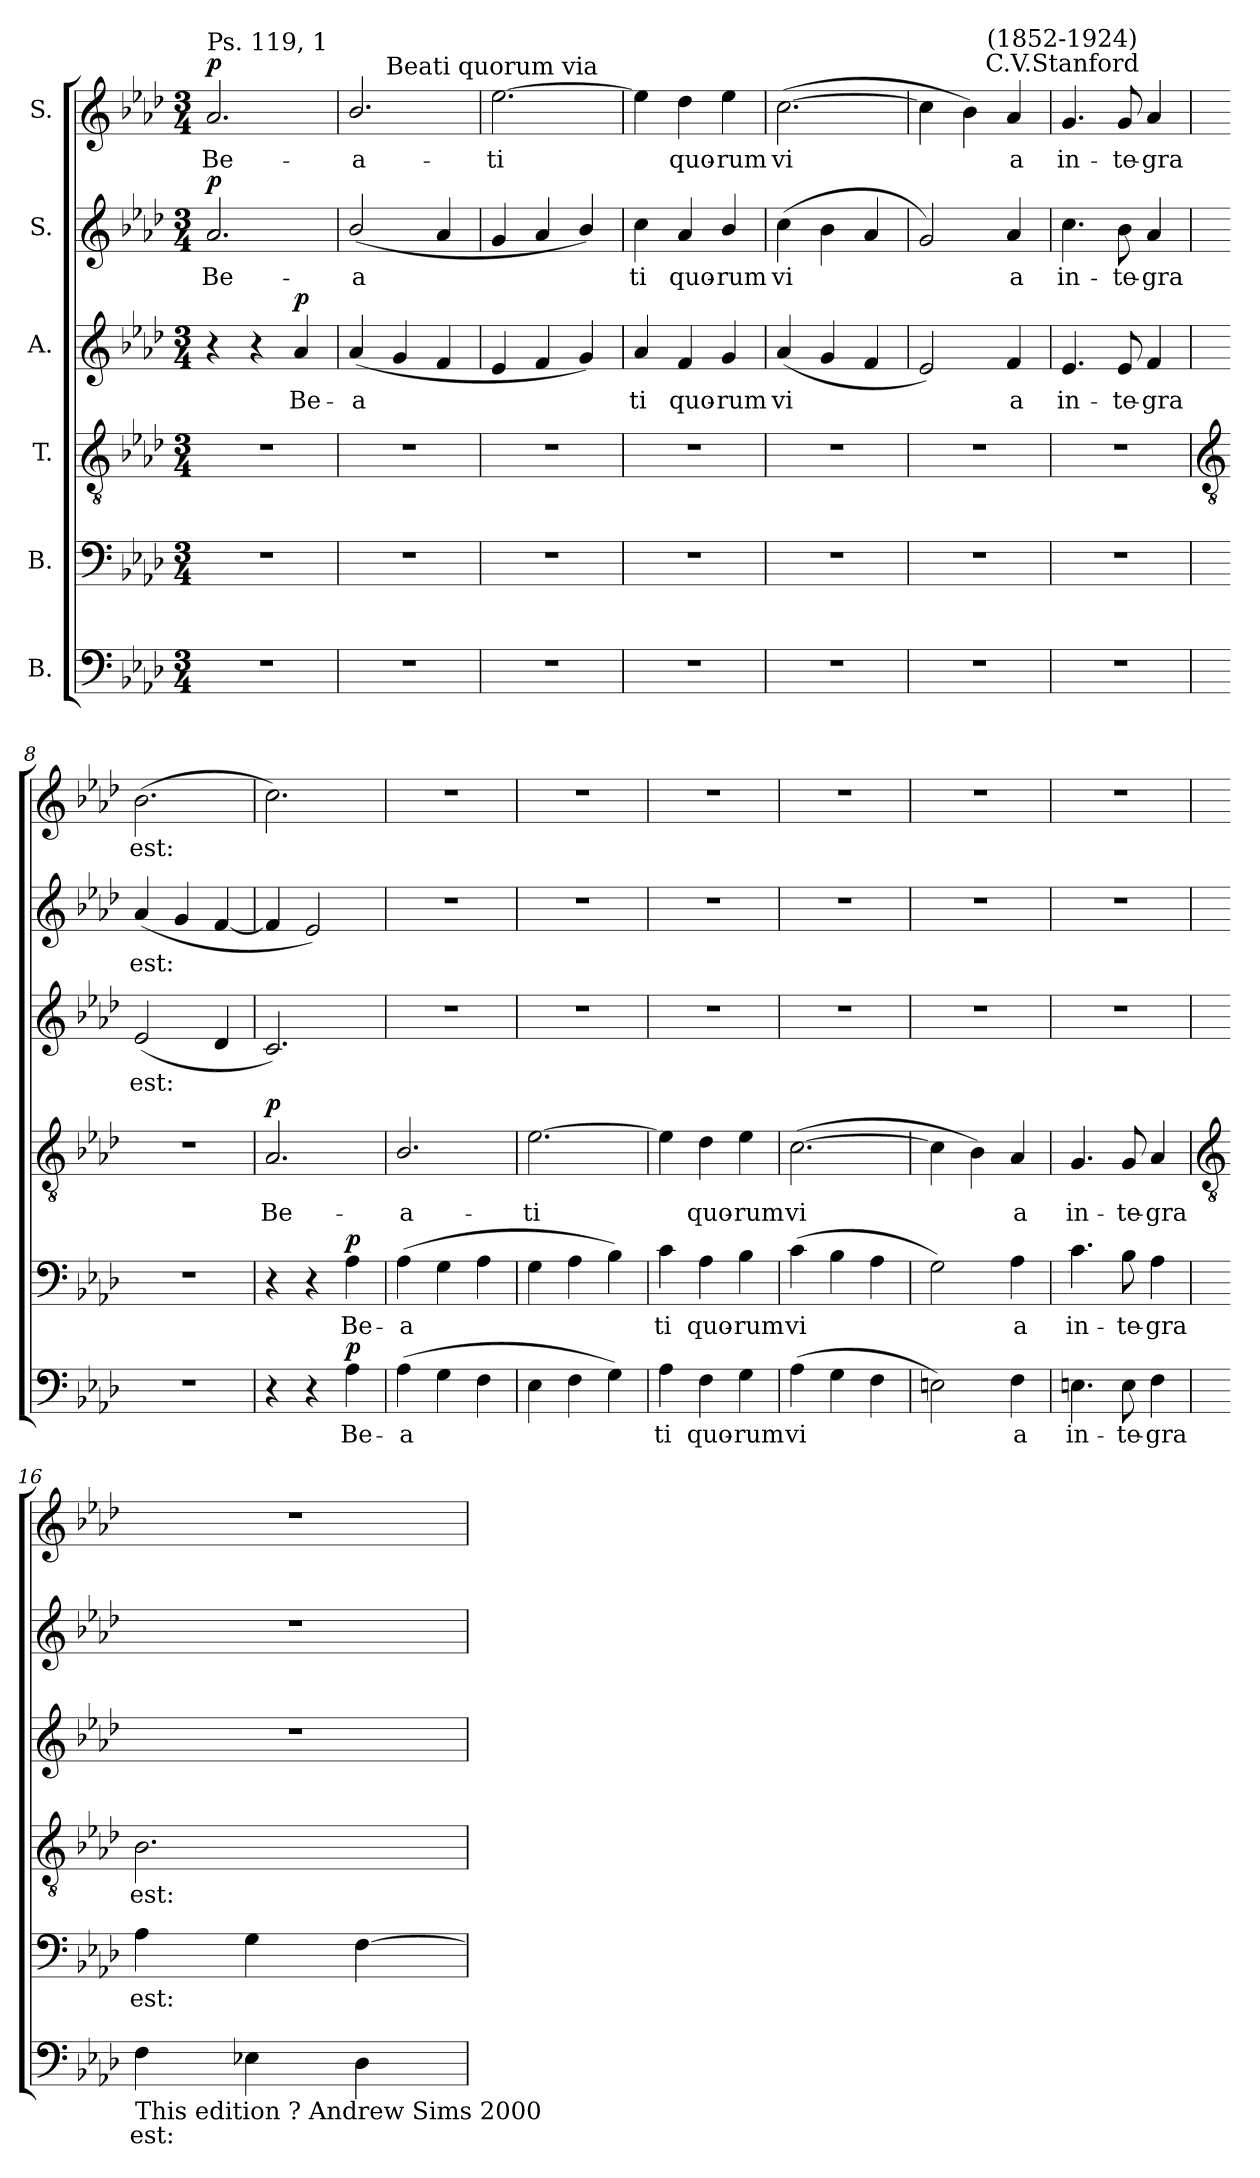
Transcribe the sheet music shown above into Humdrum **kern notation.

**kern	**text	**dynam	**kern	**text	**dynam	**kern	**text	**dynam	**kern	**text	**dynam	**kern	**text	**dynam	**kern	**text	**dynam
*part6	*part6	*part6	*part5	*part5	*part5	*part4	*part4	*part4	*part3	*part3	*part3	*part2	*part2	*part2	*part1	*part1	*part1
*staff6	*staff6	*staff6	*staff5	*staff5	*staff5	*staff4	*staff4	*staff4	*staff3	*staff3	*staff3	*staff2	*staff2	*staff2	*staff1	*staff1	*staff1
*I"B.	*	*	*I"B.	*	*	*I"T.	*	*	*I"A.	*	*	*I"S.	*	*	*I"S.	*	*
*clefF4	*	*	*clefF4	*	*	*clefGv2	*	*	*clefG2	*	*	*clefG2	*	*	*clefG2	*	*
*k[b-e-a-d-]	*	*	*k[b-e-a-d-]	*	*	*k[b-e-a-d-]	*	*	*k[b-e-a-d-]	*	*	*k[b-e-a-d-]	*	*	*k[b-e-a-d-]	*	*
*A-:	*	*	*A-:	*	*	*A-:	*	*	*A-:	*	*	*A-:	*	*	*A-:	*	*
*M3/4	*	*	*M3/4	*	*	*M3/4	*	*	*M3/4	*	*	*M3/4	*	*	*M3/4	*	*
=1	=1	=1	=1	=1	=1	=1	=1	=1	=1	=1	=1	=1	=1	=1	=1	=1	=1
!	!	!	!	!	!	!	!	!	!	!	!	!	!	!	!LO:TX:a:t=Ps. 119, 1	!	!
!LO:N:vis=1	!	!	!LO:N:vis=1	!	!	!LO:N:vis=1	!	!	!	!	!	!	!LO:LY:b	!LO:DY:a	!	!LO:LY:b	!LO:DY:a
2.r	.	.	2.r	.	.	2.r	.	.	4r	.	.	2.a-	Be-	p	2.a-	Be-	p
.	.	.	.	.	.	.	.	.	4r	.	.	.	.	.	.	.	.
!	!	!	!	!	!	!	!	!	!	!LO:LY:b	!LO:DY:b	!	!	!	!	!	!
.	.	.	.	.	.	.	.	.	4a-	Be-	p	.	.	.	.	.	.
=2	=2	=2	=2	=2	=2	=2	=2	=2	=2	=2	=2	=2	=2	=2	=2	=2	=2
!LO:N:vis=1	!	!	!LO:N:vis=1	!	!	!LO:N:vis=1	!	!	!	!LO:LY:b	!	!	!LO:LY:b	!	!	!LO:LY:b	!
2.r	.	.	2.r	.	.	2.r	.	.	(<4a-	-a	.	(<2b-/	-a	.	2.b-/	-a-	.
.	.	.	.	.	.	.	.	.	4g	.	.	.	.	.	.	.	.
.	.	.	.	.	.	.	.	.	4f	.	.	4a-	.	.	.	.	.
=3	=3	=3	=3	=3	=3	=3	=3	=3	=3	=3	=3	=3	=3	=3	=3	=3	=3
!	!	!	!	!	!	!	!	!	!	!	!	!	!	!	!LO:TX:a:cj:t=Beati quorum via	!	!
!LO:N:vis=1	!	!	!LO:N:vis=1	!	!	!LO:N:vis=1	!	!	!	!	!	!	!	!	!	!LO:LY:b	!
2.r	.	.	2.r	.	.	2.r	.	.	4e-	.	.	4g	.	.	[2.ee-	-ti	.
.	.	.	.	.	.	.	.	.	4f	.	.	4a-	.	.	.	.	.
.	.	.	.	.	.	.	.	.	4g)	.	.	4b-/)	.	.	.	.	.
=4	=4	=4	=4	=4	=4	=4	=4	=4	=4	=4	=4	=4	=4	=4	=4	=4	=4
!LO:N:vis=1	!	!	!LO:N:vis=1	!	!	!LO:N:vis=1	!	!	!	!LO:LY:b	!	!	!LO:LY:b	!	!	!	!
2.r	.	.	2.r	.	.	2.r	.	.	4a-	ti	.	4cc	ti	.	4ee-]	.	.
!	!	!	!	!	!	!	!	!	!	!LO:LY:b	!	!	!LO:LY:b	!	!	!LO:LY:b	!
.	.	.	.	.	.	.	.	.	4f	quo-	.	4a-	quo-	.	4dd-	quo-	.
!	!	!	!	!	!	!	!	!	!	!LO:LY:b	!	!	!LO:LY:b	!	!	!LO:LY:b	!
.	.	.	.	.	.	.	.	.	4g	-rum	.	4b-/	-rum	.	4ee-	-rum	.
=5	=5	=5	=5	=5	=5	=5	=5	=5	=5	=5	=5	=5	=5	=5	=5	=5	=5
!LO:N:vis=1	!	!	!LO:N:vis=1	!	!	!LO:N:vis=1	!	!	!	!LO:LY:b	!	!	!LO:LY:b	!	!	!LO:LY:b	!
2.r	.	.	2.r	.	.	2.r	.	.	(<4a-	vi	.	(>4cc	vi	.	(>[2.cc	vi	.
.	.	.	.	.	.	.	.	.	4g	.	.	4b-	.	.	.	.	.
.	.	.	.	.	.	.	.	.	4f	.	.	4a-	.	.	.	.	.
=6	=6	=6	=6	=6	=6	=6	=6	=6	=6	=6	=6	=6	=6	=6	=6	=6	=6
!LO:N:vis=1	!	!	!LO:N:vis=1	!	!	!LO:N:vis=1	!	!	!	!	!	!	!	!	!	!	!
2.r	.	.	2.r	.	.	2.r	.	.	2e-)	.	.	2g)	.	.	4cc]	.	.
.	.	.	.	.	.	.	.	.	.	.	.	.	.	.	4b-)	.	.
!	!	!	!	!	!	!	!	!	!	!LO:LY:b	!	!	!LO:LY:b	!	!	!LO:LY:b	!
.	.	.	.	.	.	.	.	.	4f	a	.	4a-	a	.	4a-	a	.
=7	=7	=7	=7	=7	=7	=7	=7	=7	=7	=7	=7	=7	=7	=7	=7	=7	=7
!	!	!	!	!	!	!	!	!	!	!	!	!	!	!	!LO:TX:a:cj:t=C.V.Stanford	!	!
!	!	!	!	!	!	!	!	!	!	!	!	!	!	!	!LO:TX:a:cj:t=(1852-1924)	!	!
!LO:N:vis=1	!	!	!LO:N:vis=1	!	!	!LO:N:vis=1	!	!	!	!LO:LY:b	!	!	!LO:LY:b	!	!	!LO:LY:b	!
2.r	.	.	2.r	.	.	2.r	.	.	4.e-	in-	.	4.cc	in-	.	4.g	in-	.
!	!	!	!	!	!	!	!	!	!	!LO:LY:b	!	!	!LO:LY:b	!	!	!LO:LY:b	!
.	.	.	.	.	.	.	.	.	8e-	-te-	.	8b-	-te-	.	8g	-te-	.
!	!	!	!	!	!	!	!	!	!	!LO:LY:b	!	!	!LO:LY:b	!	!	!LO:LY:b	!
.	.	.	.	.	.	.	.	.	4f	-gra	.	4a-	-gra	.	4a-	-gra	.
!!LO:LB:g=z
=8	=8	=8	=8	=8	=8	=8	=8	=8	=8	=8	=8	=8	=8	=8	=8	=8	=8
*	*	*	*	*	*	*clefGv2	*	*	*	*	*	*	*	*	*	*	*
!LO:N:vis=1	!	!	!LO:N:vis=1	!	!	!LO:N:vis=1	!	!	!	!LO:LY:b	!	!	!LO:LY:b	!	!	!LO:LY:b	!
2.r	.	.	2.r	.	.	2.r	.	.	(<2e-	est:	.	(<4a-	est:	.	(>2.b-	est:	.
.	.	.	.	.	.	.	.	.	.	.	.	4g	.	.	.	.	.
.	.	.	.	.	.	.	.	.	4d-	.	.	[4f	.	.	.	.	.
=9	=9	=9	=9	=9	=9	=9	=9	=9	=9	=9	=9	=9	=9	=9	=9	=9	=9
!	!	!	!	!	!	!	!LO:LY:b	!LO:DY:b	!	!	!	!	!	!	!	!	!
4r	.	.	4r	.	.	2.A-	Be-	p	2.c)	.	.	4f]	.	.	2.cc)	.	.
4r	.	.	4r	.	.	.	.	.	.	.	.	2e-)	.	.	.	.	.
!	!LO:LY:b	!LO:DY:a	!	!LO:LY:b	!LO:DY:a	!	!	!	!	!	!	!	!	!	!	!	!
4A-	Be-	p	4A-	Be-	p	.	.	.	.	.	.	.	.	.	.	.	.
=10	=10	=10	=10	=10	=10	=10	=10	=10	=10	=10	=10	=10	=10	=10	=10	=10	=10
!	!LO:LY:b	!	!	!LO:LY:b	!	!	!LO:LY:b	!	!LO:N:vis=1	!	!	!LO:N:vis=1	!	!	!LO:N:vis=1	!	!
(>4A-	-a	.	(>4A-	-a	.	2.B-/	-a-	.	2.r	.	.	2.r	.	.	2.r	.	.
4G	.	.	4G	.	.	.	.	.	.	.	.	.	.	.	.	.	.
4F	.	.	4A-	.	.	.	.	.	.	.	.	.	.	.	.	.	.
=11	=11	=11	=11	=11	=11	=11	=11	=11	=11	=11	=11	=11	=11	=11	=11	=11	=11
!	!	!	!	!	!	!	!LO:LY:b	!	!LO:N:vis=1	!	!	!LO:N:vis=1	!	!	!LO:N:vis=1	!	!
4E-	.	.	4G	.	.	[2.e-	-ti	.	2.r	.	.	2.r	.	.	2.r	.	.
4F	.	.	4A-	.	.	.	.	.	.	.	.	.	.	.	.	.	.
4G)	.	.	4B-)	.	.	.	.	.	.	.	.	.	.	.	.	.	.
=12	=12	=12	=12	=12	=12	=12	=12	=12	=12	=12	=12	=12	=12	=12	=12	=12	=12
!	!LO:LY:b	!	!	!LO:LY:b	!	!	!	!	!LO:N:vis=1	!	!	!LO:N:vis=1	!	!	!LO:N:vis=1	!	!
4A-	ti	.	4c	ti	.	4e-]	.	.	2.r	.	.	2.r	.	.	2.r	.	.
!	!LO:LY:b	!	!	!LO:LY:b	!	!	!LO:LY:b	!	!	!	!	!	!	!	!	!	!
4F	quo-	.	4A-	quo-	.	4d-	quo-	.	.	.	.	.	.	.	.	.	.
!	!LO:LY:b	!	!	!LO:LY:b	!	!	!LO:LY:b	!	!	!	!	!	!	!	!	!	!
4G	-rum	.	4B-	-rum	.	4e-	-rum	.	.	.	.	.	.	.	.	.	.
=13	=13	=13	=13	=13	=13	=13	=13	=13	=13	=13	=13	=13	=13	=13	=13	=13	=13
!	!LO:LY:b	!	!	!LO:LY:b	!	!	!LO:LY:b	!	!LO:N:vis=1	!	!	!LO:N:vis=1	!	!	!LO:N:vis=1	!	!
(>4A-	vi	.	(>4c	vi	.	(>[2.c	vi	.	2.r	.	.	2.r	.	.	2.r	.	.
4G	.	.	4B-	.	.	.	.	.	.	.	.	.	.	.	.	.	.
4F	.	.	4A-	.	.	.	.	.	.	.	.	.	.	.	.	.	.
=14	=14	=14	=14	=14	=14	=14	=14	=14	=14	=14	=14	=14	=14	=14	=14	=14	=14
!	!	!	!	!	!	!	!	!	!LO:N:vis=1	!	!	!LO:N:vis=1	!	!	!LO:N:vis=1	!	!
2En)	.	.	2G)	.	.	4c]	.	.	2.r	.	.	2.r	.	.	2.r	.	.
.	.	.	.	.	.	4B-)	.	.	.	.	.	.	.	.	.	.	.
!	!LO:LY:b	!	!	!LO:LY:b	!	!	!LO:LY:b	!	!	!	!	!	!	!	!	!	!
4F	a	.	4A-	a	.	4A-	a	.	.	.	.	.	.	.	.	.	.
=15	=15	=15	=15	=15	=15	=15	=15	=15	=15	=15	=15	=15	=15	=15	=15	=15	=15
!	!LO:LY:b	!	!	!LO:LY:b	!	!	!LO:LY:b	!	!LO:N:vis=1	!	!	!LO:N:vis=1	!	!	!LO:N:vis=1	!	!
4.En	in-	.	4.c	in-	.	4.G	in-	.	2.r	.	.	2.r	.	.	2.r	.	.
!	!LO:LY:b	!	!	!LO:LY:b	!	!	!LO:LY:b	!	!	!	!	!	!	!	!	!	!
8E	-te-	.	8B-	-te-	.	8G	-te-	.	.	.	.	.	.	.	.	.	.
!	!LO:LY:b	!	!	!LO:LY:b	!	!	!LO:LY:b	!	!	!	!	!	!	!	!	!	!
4F	-gra	.	4A-	-gra	.	4A-	-gra	.	.	.	.	.	.	.	.	.	.
!!LO:LB:g=z
=16	=16	=16	=16	=16	=16	=16	=16	=16	=16	=16	=16	=16	=16	=16	=16	=16	=16
*	*	*	*	*	*	*clefGv2	*	*	*	*	*	*	*	*	*	*	*
!LO:TX:b:t=This edition ? Andrew Sims 2000	!	!	!	!	!	!	!	!	!	!	!	!	!	!	!	!	!
!	!LO:LY:b	!	!	!LO:LY:b	!	!	!LO:LY:b	!	!LO:N:vis=1	!	!	!LO:N:vis=1	!	!	!LO:N:vis=1	!	!
4F	est:	.	4A-	est:	.	2.B-	est:	.	2.r	.	.	2.r	.	.	2.r	.	.
4E-X	.	.	4G	.	.	.	.	.	.	.	.	.	.	.	.	.	.
4D-	.	.	[4F	.	.	.	.	.	.	.	.	.	.	.	.	.	.
=	=	=	=	=	=	=	=	=	=	=	=	=	=	=	=	=	=
*-	*-	*-	*-	*-	*-	*-	*-	*-	*-	*-	*-	*-	*-	*-	*-	*-	*-
